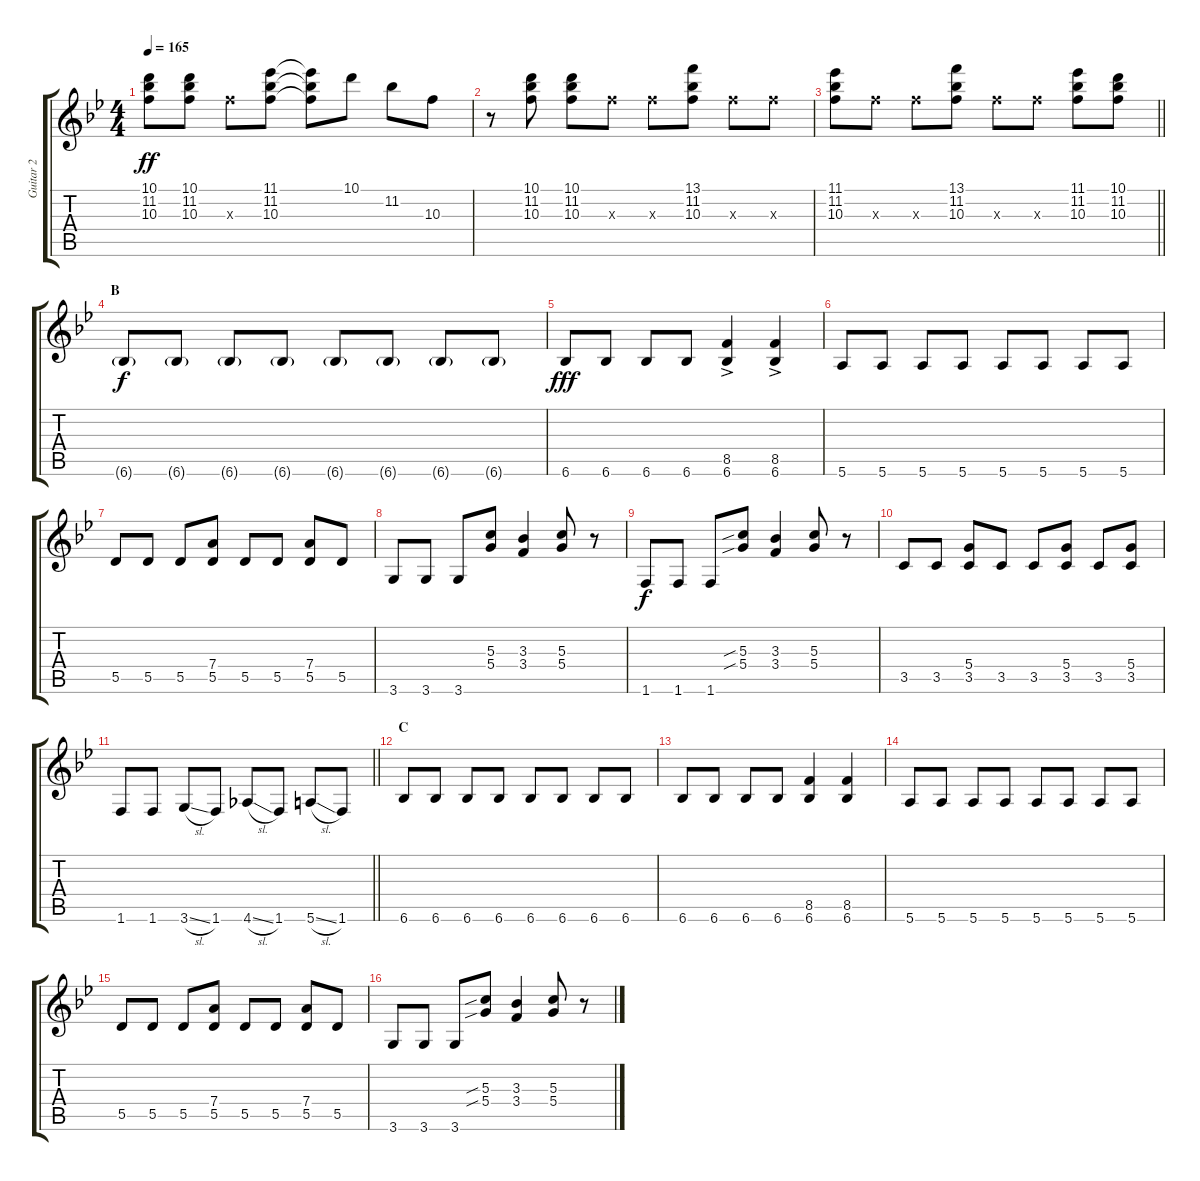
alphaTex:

\track ("Guitar 2" "Guitar 2") {instrument distortionguitar}
\staff {score tabs}
\tuning (E4 B3 G3 D3 A2 E2) {hide}
\ts (4 4)
\tempo 165
\clef g2
\ks bb
(10.1 11.2 10.3).8{dy ff} (10.1 11.2 10.3).8 10.3{x}.8 (11.1 11.2 10.3).8 (11.1{t} 11.2{t} 10.3{t}).8 10.1.8 11.2.8 10.3.8 |
r.8 (10.1 11.2 10.3).8 (10.1 11.2 10.3).8 10.3{x}.8 10.3{x}.8 (13.1 11.2 10.3).8 10.3{x}.8 10.3{x}.8 |
\barLineRight lightlight
(11.1 11.2 10.3).8 10.3{x}.8 10.3{x}.8 (13.1 11.2 10.3).8 10.3{x}.8 10.3{x}.8 (11.1 11.2 10.3).8 (10.1 11.2 10.3).8 |
\section ("" "B")
6.6{g}.8{dy f} 6.6{g}.8 6.6{g}.8 6.6{g}.8 6.6{g}.8 6.6{g}.8 6.6{g}.8 6.6{g}.8 |
6.6.8{dy fff} 6.6.8 6.6.8 6.6.8 (8.5{ac} 6.6).4 (8.5{ac} 6.6).4 |
5.6.8 5.6.8 5.6.8 5.6.8 5.6.8 5.6.8 5.6.8 5.6.8 |
5.5.8 5.5.8 5.5.8 (7.4 5.5).8 5.5.8 5.5.8 (7.4 5.5).8 5.5.8 |
3.6.8 3.6.8 3.6.8 (5.3 5.4).8 (3.3 3.4).4 (5.3 5.4).8 r.8 |
1.6.8{dy f} 1.6.8 1.6.8 (5.3{sib} 5.4{sib}).8 (3.3 3.4).4 (5.3 5.4).8 r.8 |
3.5.8 3.5.8 (5.4 3.5).8 3.5.8 3.5.8 (5.4 3.5).8 3.5.8 (5.4 3.5).8 |
\barLineRight lightlight
1.6.8 1.6.8 3.6{sl}.8 1.6.8 4.6{sl}.8 1.6.8 5.6{sl}.8 1.6.8 |
\section ("" "C")
6.6.8 6.6.8 6.6.8 6.6.8 6.6.8 6.6.8 6.6.8 6.6.8 |
6.6.8 6.6.8 6.6.8 6.6.8 (8.5 6.6).4 (8.5 6.6).4 |
5.6.8 5.6.8 5.6.8 5.6.8 5.6.8 5.6.8 5.6.8 5.6.8 |
5.5.8 5.5.8 5.5.8 (7.4 5.5).8 5.5.8 5.5.8 (7.4 5.5).8 5.5.8 |
3.6.8 3.6.8 3.6.8 (5.3{sib} 5.4{sib}).8 (3.3 3.4).4 (5.3 5.4).8 r.8
